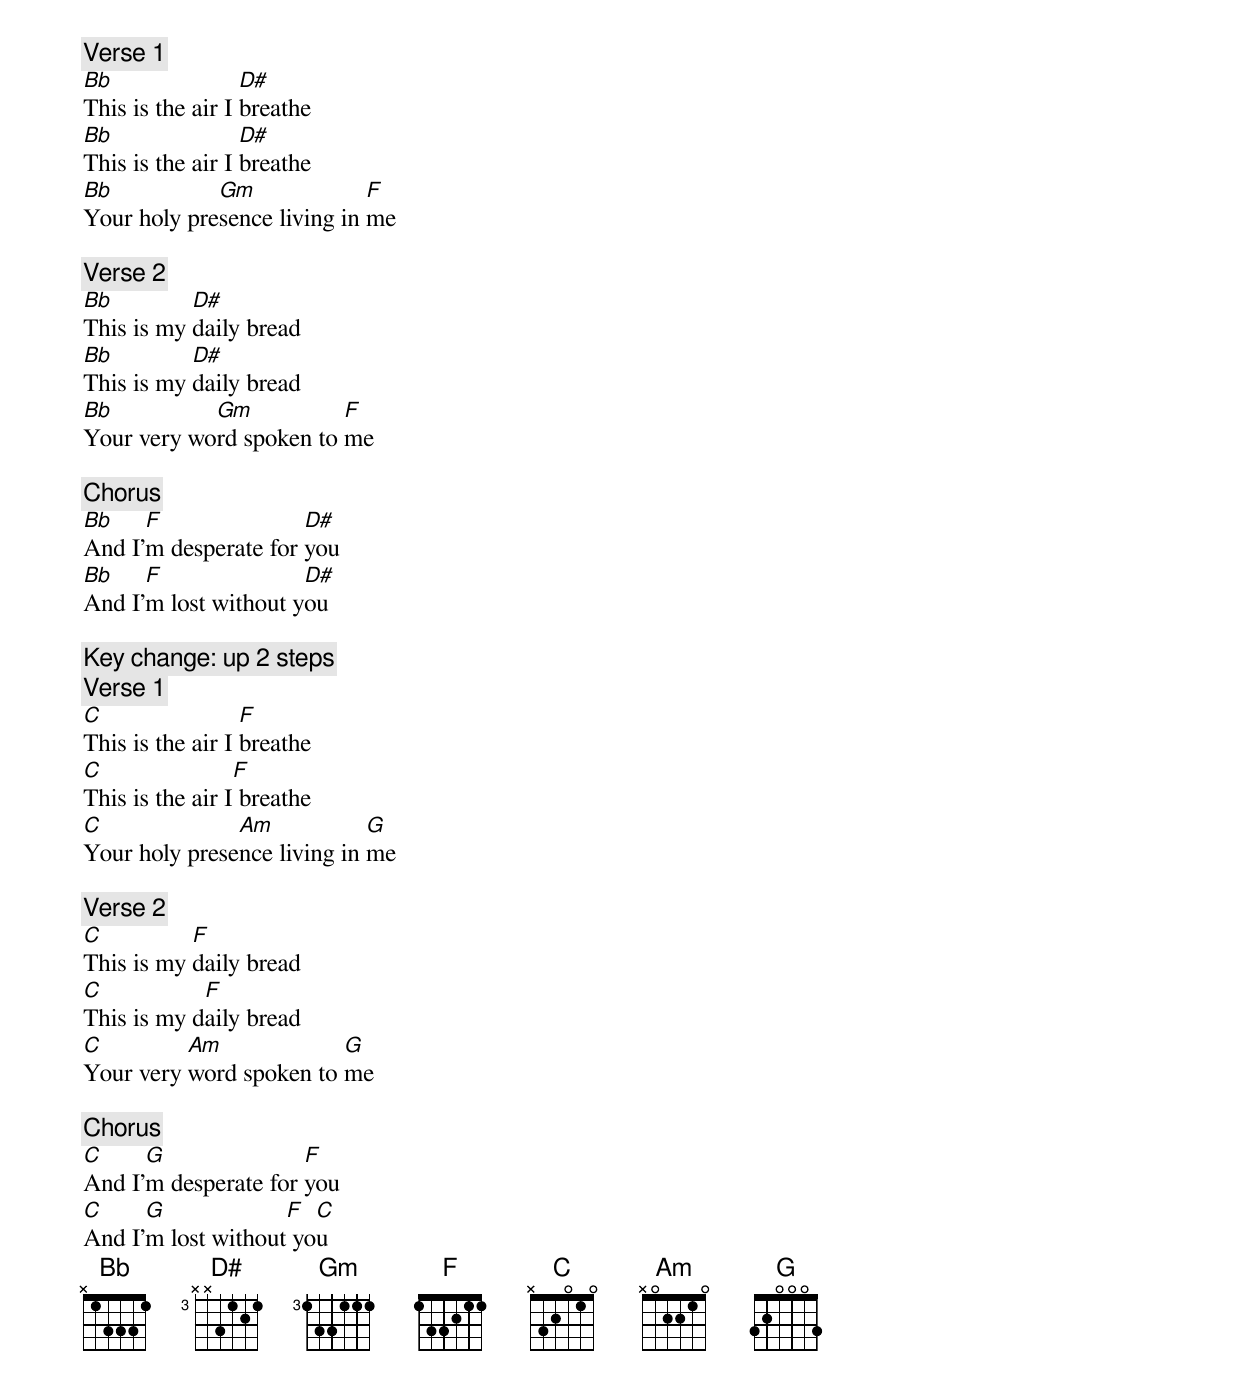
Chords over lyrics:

[Verse 1]
Bb                D#
This is the air I breathe
Bb                D#
This is the air I breathe
Bb           Gm              F
Your holy presence living in me

[Verse 2]
Bb         D#
This is my daily bread
Bb         D#
This is my daily bread
Bb          Gm           F
Your very word spoken to me

[Chorus]
Bb    F               D#
And I'm desperate for you
Bb    F               D#
And I'm lost without you

[Key change: up 2 steps]
[Verse 1]
C                 F
This is the air I breathe
C                F
This is the air I breathe
C              Am            G
Your holy presence living in me

[Verse 2]
C          F
This is my daily bread
C           F
This is my daily bread
C         Am             G
Your very word spoken to me

[Chorus]
C     G               F
And I'm desperate for you
C     G             F  C
And I'm lost without you
